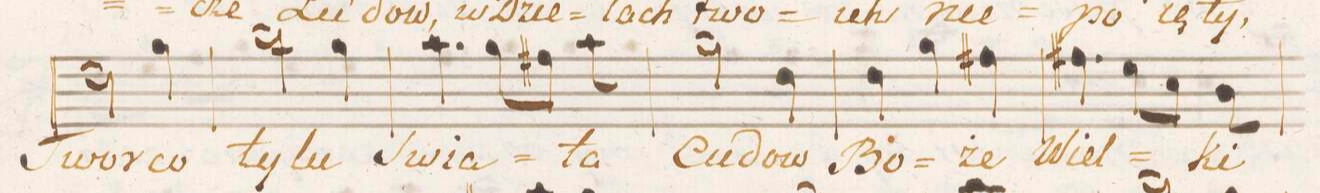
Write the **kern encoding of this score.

**kern	**text
*I"Soprano.	*
*clefC1	*
*k[f#c#g#]	*
*M3/4	*
2b\	Twor-
4ee\	-co
=34	=34
2gg#\	ty-
4ee\	-lu
=35	=35
4.ff#\	ſwia-
8ee\	.
8dd#X\L	-ta
8ff#\J	.
=36	=36
2ee\	Cu-
4b\	-dow
=37	=37
4b\	Bo-
4ee\	.
4dd#X\	-że
=38	=38
4.dd#X\	Wiel-
8cc#\L	.
8a\J	.
8g#\	-ki
=39	=39
*-	*-
